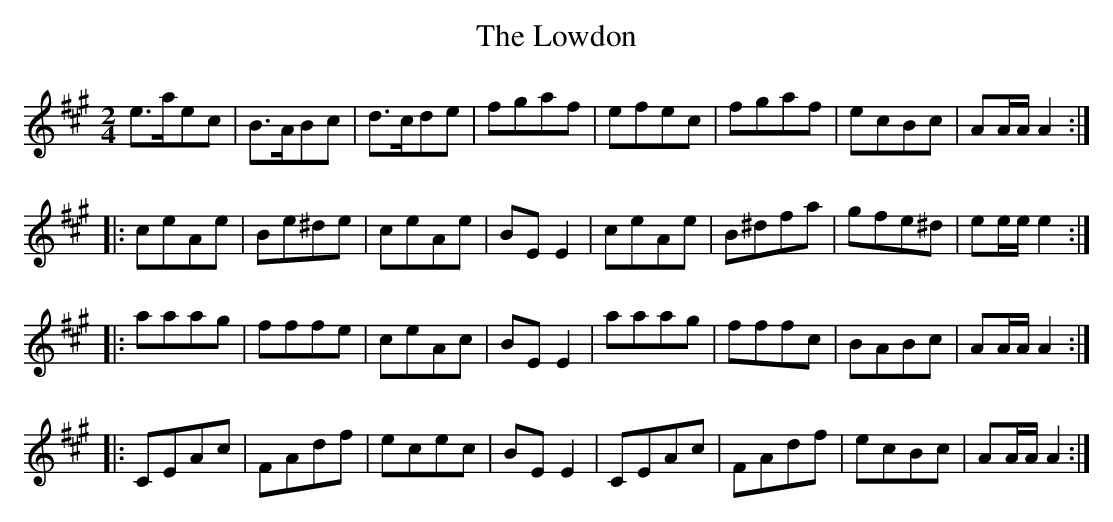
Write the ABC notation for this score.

X:1
T:Lowdon, The
M:2/4
L:1/8
K:A
e>aec | B>ABc | d>cde | fgaf | efec | fgaf | ecBc | AA/A/ A2 :|
|: ceAe | Be^de | ceAe | BE E2 | ceAe | B^dfa | gfe^d | ee/e/ e2 :|
|: aaag | fffe | ceAc | BE E2 | aaag | fffc | BABc | AA/A/ A2 :|
|: CEAc | FAdf | ecec | BE E2 | CEAc | FAdf | ecBc | AA/A/ A2 :|
